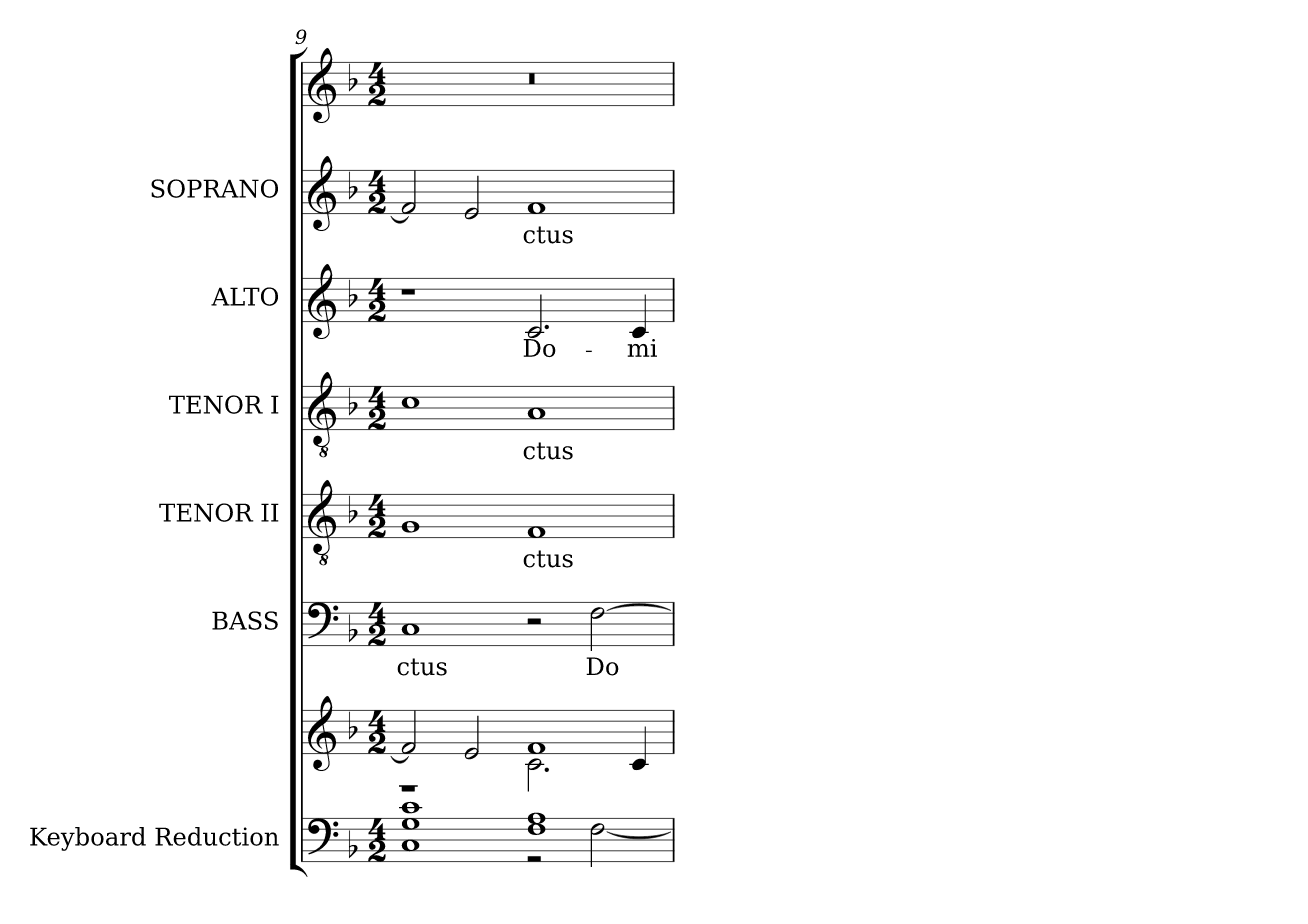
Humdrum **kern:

**kern	**kern	**kern	**text	**kern	**text	**kern	**text	**kern	**text	**kern	**text	**kern
*part7	*part7	*part6	*part6	*part5	*part5	*part4	*part4	*part3	*part3	*part2	*part2	*part1
*staff8	*staff7	*staff6	*staff6	*staff5	*staff5	*staff4	*staff4	*staff3	*staff3	*staff2	*staff2	*staff1
*I"Keyboard Reduction	*	*I"BASS	*	*I"TENOR II	*	*I"TENOR I	*	*I"ALTO	*	*I"SOPRANO	*	*
*I'Reduc.	*	*I'B.	*	*I'T. II	*	*I'T. I	*	*I'A.	*	*I'S.	*	*
!!LO:PB:g=z
*clefF4	*clefG2	*clefF4	*	*clefGv2	*	*clefGv2	*	*clefG2	*	*clefG2	*	*clefG2
*	*	*	*	*ITrd7c12	*	*ITrd7c12	*	*	*	*	*	*
*k[b-]	*k[b-]	*k[b-]	*	*k[b-]	*	*k[b-]	*	*k[b-]	*	*k[b-]	*	*k[b-]
*F:	*F:	*F:	*	*F:	*	*F:	*	*F:	*	*F:	*	*F:
*M4/2	*M4/2	*M4/2	*	*M4/2	*	*M4/2	*	*M4/2	*	*M4/2	*	*M4/2
=9	=9	=9	=9	=9	=9	=9	=9	=9	=9	=9	=9	=9
*^	*^	*	*	*	*	*	*	*	*	*	*	*
!	!	!	!	!	!LO:LY:b:color=#000000	!	!	!	!	!	!	!	!	!LO:N:vis=1
1Gi 1ci	1Ci	2fi/]	1r	1Ci	-ctus	1GGi	.	1Ci	.	1r	.	2fi/]	.	0r
.	.	2ei/	.	.	.	.	.	.	.	.	.	2ei/	.	.
!	!	!	!	!	!	!	!LO:LY:b:color=#000000	!	!	!	!	!	!	!
!	!	!	!	!	!	!	!	!	!LO:LY:b:color=#000000	!	!	!	!	!
!	!	!	!	!	!	!	!	!	!	!	!LO:LY:b:color=#000000	!	!	!
!	!	!	!	!	!	!	!	!	!	!	!	!	!LO:LY:b:color=#000000	!
1Fi 1Ai	2r	1fi	2.ci\	2r	.	1FFi	-ctus	1AAi	-ctus	2.ci/	Do-	1fi	-ctus	.
!	!	!	!	!	!LO:LY:b:color=#000000	!	!	!	!	!	!	!	!	!
.	[2Fi\	.	.	[2Fi\	Do-	.	.	.	.	.	.	.	.	.
!	!	!	!	!	!	!	!	!	!	!	!LO:LY:b:color=#000000	!	!	!
.	.	.	4ci/	.	.	.	.	.	.	4ci/	-mi-	.	.	.
*v	*v	*	*	*	*	*	*	*	*	*	*	*	*	*
*	*v	*v	*	*	*	*	*	*	*	*	*	*	*
=	=	=	=	=	=	=	=	=	=	=	=	=
*-	*-	*-	*-	*-	*-	*-	*-	*-	*-	*-	*-	*-
